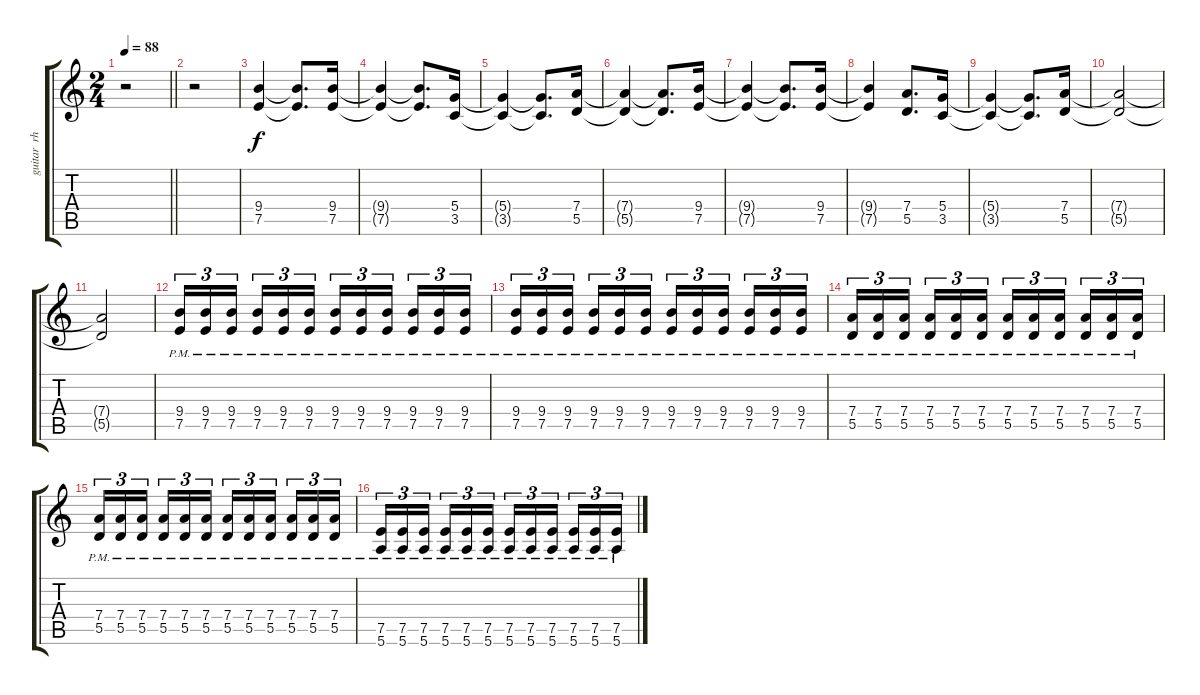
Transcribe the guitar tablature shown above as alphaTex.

\track ("guitar  rhythm  left" "guitar  rh") {instrument distortionguitar}
\staff {score tabs}
\tuning (E4 B3 G3 D3 A2 E2) {hide}
\ts (2 4)
\tempo 88
\clef g2
\barLineRight lightlight
\ks c
r.2{dy f instrument distortionguitar} |
r.2 |
(9.4 7.5).4 (9.4{t} 7.5{t}).8{d} (9.4 7.5).16 |
(9.4{t} 7.5{t}).4 (9.4{t} 7.5{t}).8{d} (5.4 3.5).16 |
(5.4{t} 3.5{t}).4 (5.4{t} 3.5{t}).8{d} (7.4 5.5).16 |
(7.4{t} 5.5{t}).4 (7.4{t} 5.5{t}).8{d} (9.4 7.5).16 |
(9.4{t} 7.5{t}).4 (9.4{t} 7.5{t}).8{d} (9.4 7.5).16 |
(9.4{t} 7.5{t}).4 (7.4 5.5).8{d} (5.4 3.5).16 |
(5.4{t} 3.5{t}).4 (5.4{t} 3.5{t}).8{d} (7.4 5.5).16 |
(7.4{t} 5.5{t}).2 |
(7.4{t} 5.5{t}).2 |
(9.4{pm} 7.5{pm}).16{tu (3 2)} (9.4{pm} 7.5{pm}).16{tu (3 2)} (9.4{pm} 7.5{pm}).16{tu (3 2) beam splitsecondary} (9.4{pm} 7.5{pm}).16{tu (3 2)} (9.4{pm} 7.5{pm}).16{tu (3 2)} (9.4{pm} 7.5{pm}).16{tu (3 2)} (9.4{pm} 7.5{pm}).16{tu (3 2)} (9.4{pm} 7.5{pm}).16{tu (3 2)} (9.4{pm} 7.5{pm}).16{tu (3 2) beam splitsecondary} (9.4{pm} 7.5{pm}).16{tu (3 2)} (9.4{pm} 7.5{pm}).16{tu (3 2)} (9.4{pm} 7.5{pm}).16{tu (3 2)} |
(9.4{pm} 7.5{pm}).16{tu (3 2)} (9.4{pm} 7.5{pm}).16{tu (3 2)} (9.4{pm} 7.5{pm}).16{tu (3 2) beam splitsecondary} (9.4{pm} 7.5{pm}).16{tu (3 2)} (9.4{pm} 7.5{pm}).16{tu (3 2)} (9.4{pm} 7.5{pm}).16{tu (3 2)} (9.4{pm} 7.5{pm}).16{tu (3 2)} (9.4{pm} 7.5{pm}).16{tu (3 2)} (9.4{pm} 7.5{pm}).16{tu (3 2) beam splitsecondary} (9.4{pm} 7.5{pm}).16{tu (3 2)} (9.4{pm} 7.5{pm}).16{tu (3 2)} (9.4{pm} 7.5{pm}).16{tu (3 2)} |
(7.4{pm} 5.5{pm}).16{tu (3 2)} (7.4{pm} 5.5{pm}).16{tu (3 2)} (7.4{pm} 5.5{pm}).16{tu (3 2) beam splitsecondary} (7.4{pm} 5.5{pm}).16{tu (3 2)} (7.4{pm} 5.5{pm}).16{tu (3 2)} (7.4{pm} 5.5{pm}).16{tu (3 2)} (7.4{pm} 5.5{pm}).16{tu (3 2)} (7.4{pm} 5.5{pm}).16{tu (3 2)} (7.4{pm} 5.5{pm}).16{tu (3 2) beam splitsecondary} (7.4{pm} 5.5{pm}).16{tu (3 2)} (7.4{pm} 5.5{pm}).16{tu (3 2)} (7.4{pm} 5.5{pm}).16{tu (3 2)} |
(7.4{pm} 5.5{pm}).16{tu (3 2)} (7.4{pm} 5.5{pm}).16{tu (3 2)} (7.4{pm} 5.5{pm}).16{tu (3 2) beam splitsecondary} (7.4{pm} 5.5{pm}).16{tu (3 2)} (7.4{pm} 5.5{pm}).16{tu (3 2)} (7.4{pm} 5.5{pm}).16{tu (3 2)} (7.4{pm} 5.5{pm}).16{tu (3 2)} (7.4{pm} 5.5{pm}).16{tu (3 2)} (7.4{pm} 5.5{pm}).16{tu (3 2) beam splitsecondary} (7.4{pm} 5.5{pm}).16{tu (3 2)} (7.4{pm} 5.5{pm}).16{tu (3 2)} (7.4{pm} 5.5{pm}).16{tu (3 2)} |
(7.5{pm} 5.6{pm}).16{tu (3 2)} (7.5{pm} 5.6{pm}).16{tu (3 2)} (7.5{pm} 5.6{pm}).16{tu (3 2) beam splitsecondary} (7.5{pm} 5.6{pm}).16{tu (3 2)} (7.5{pm} 5.6{pm}).16{tu (3 2)} (7.5{pm} 5.6{pm}).16{tu (3 2)} (7.5{pm} 5.6{pm}).16{tu (3 2)} (7.5{pm} 5.6{pm}).16{tu (3 2)} (7.5{pm} 5.6{pm}).16{tu (3 2) beam splitsecondary} (7.5{pm} 5.6{pm}).16{tu (3 2)} (7.5{pm} 5.6{pm}).16{tu (3 2)} (7.5{pm} 5.6{pm}).16{tu (3 2)}
